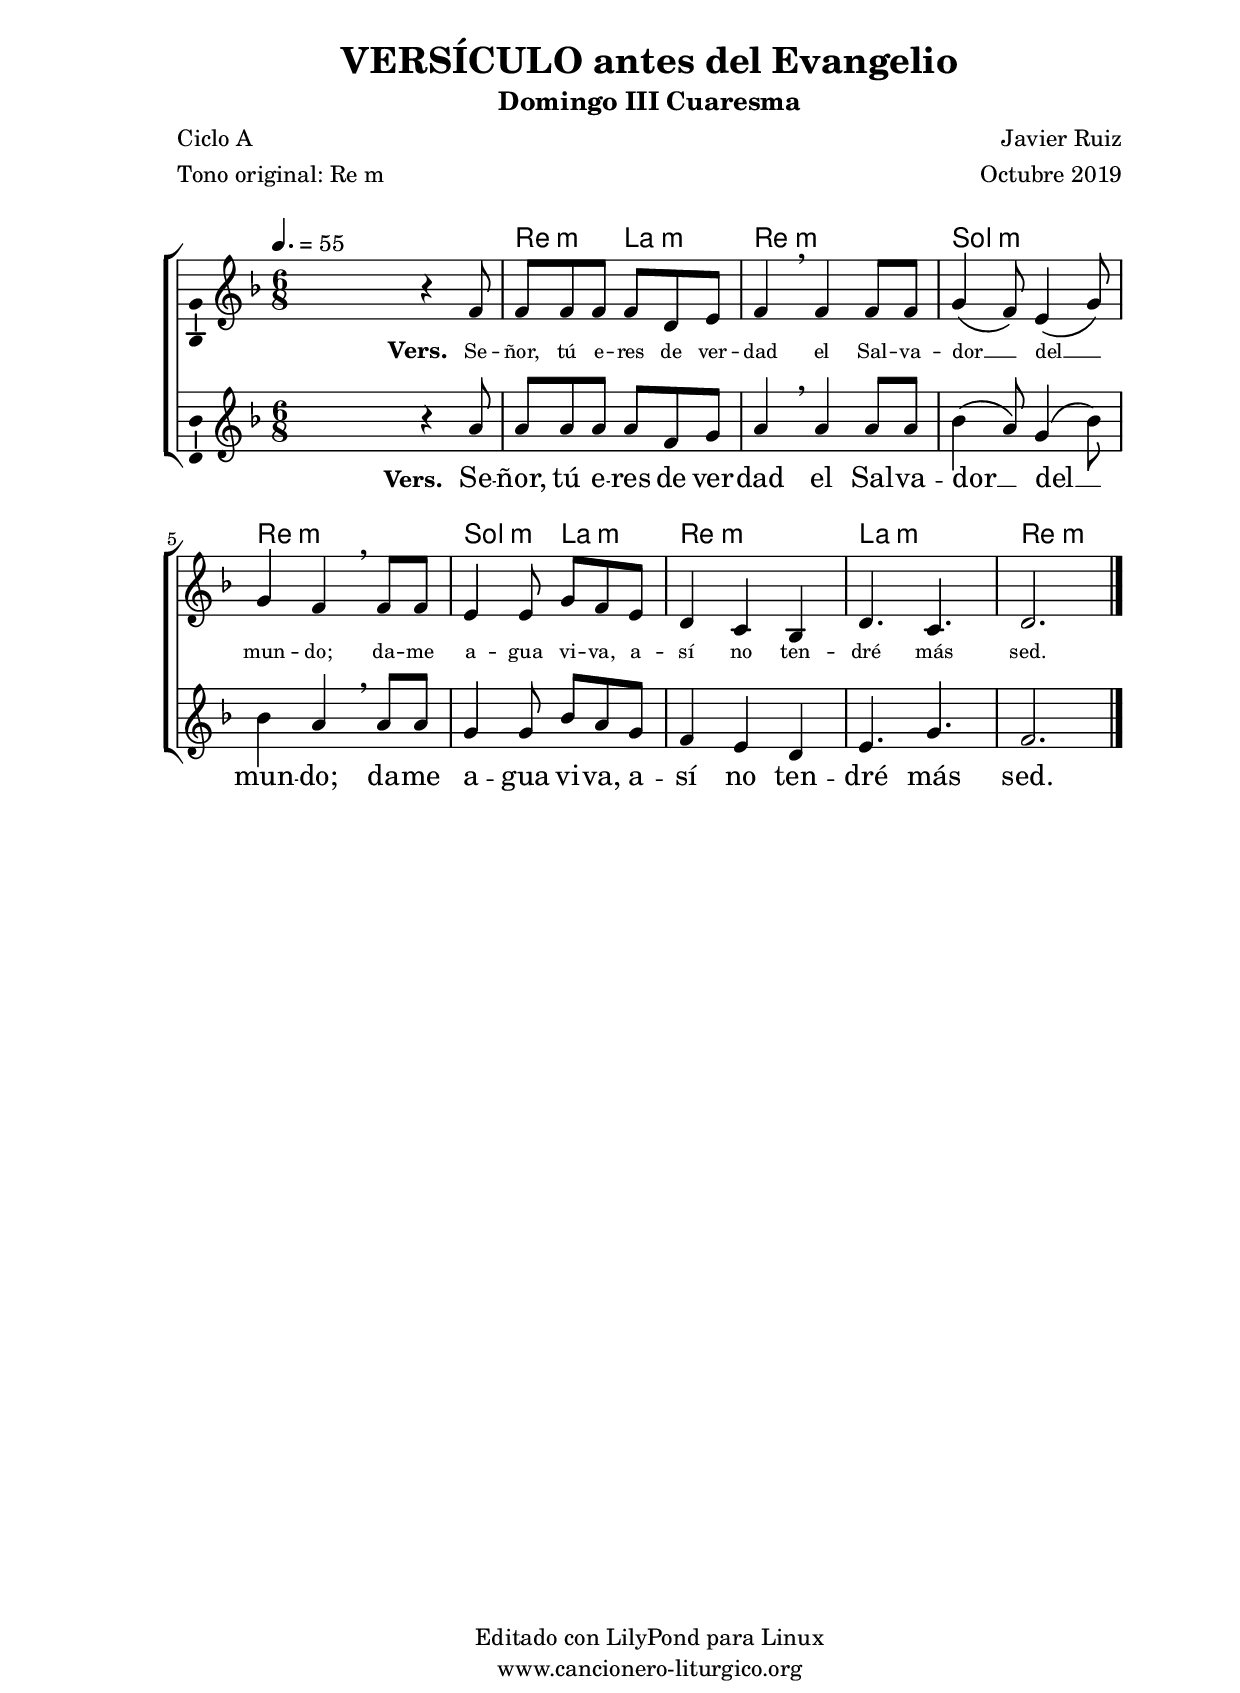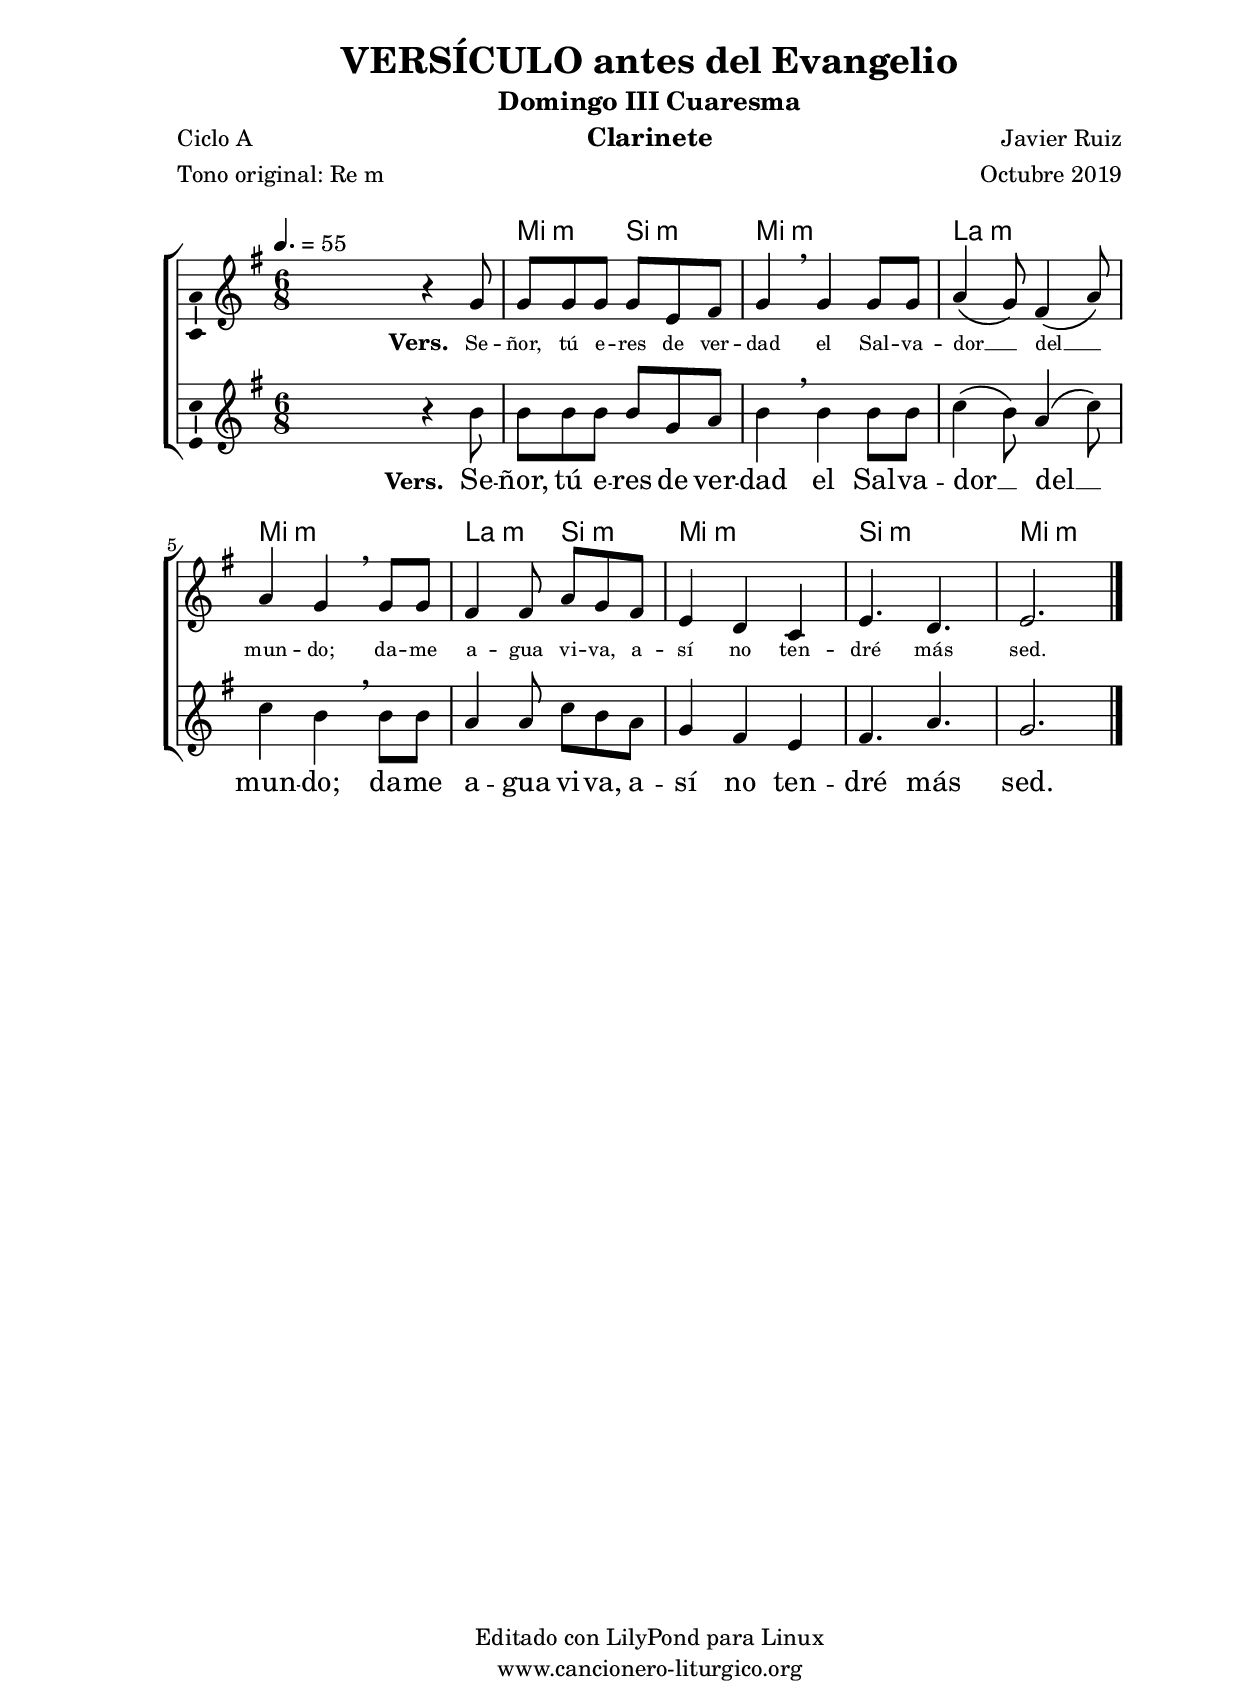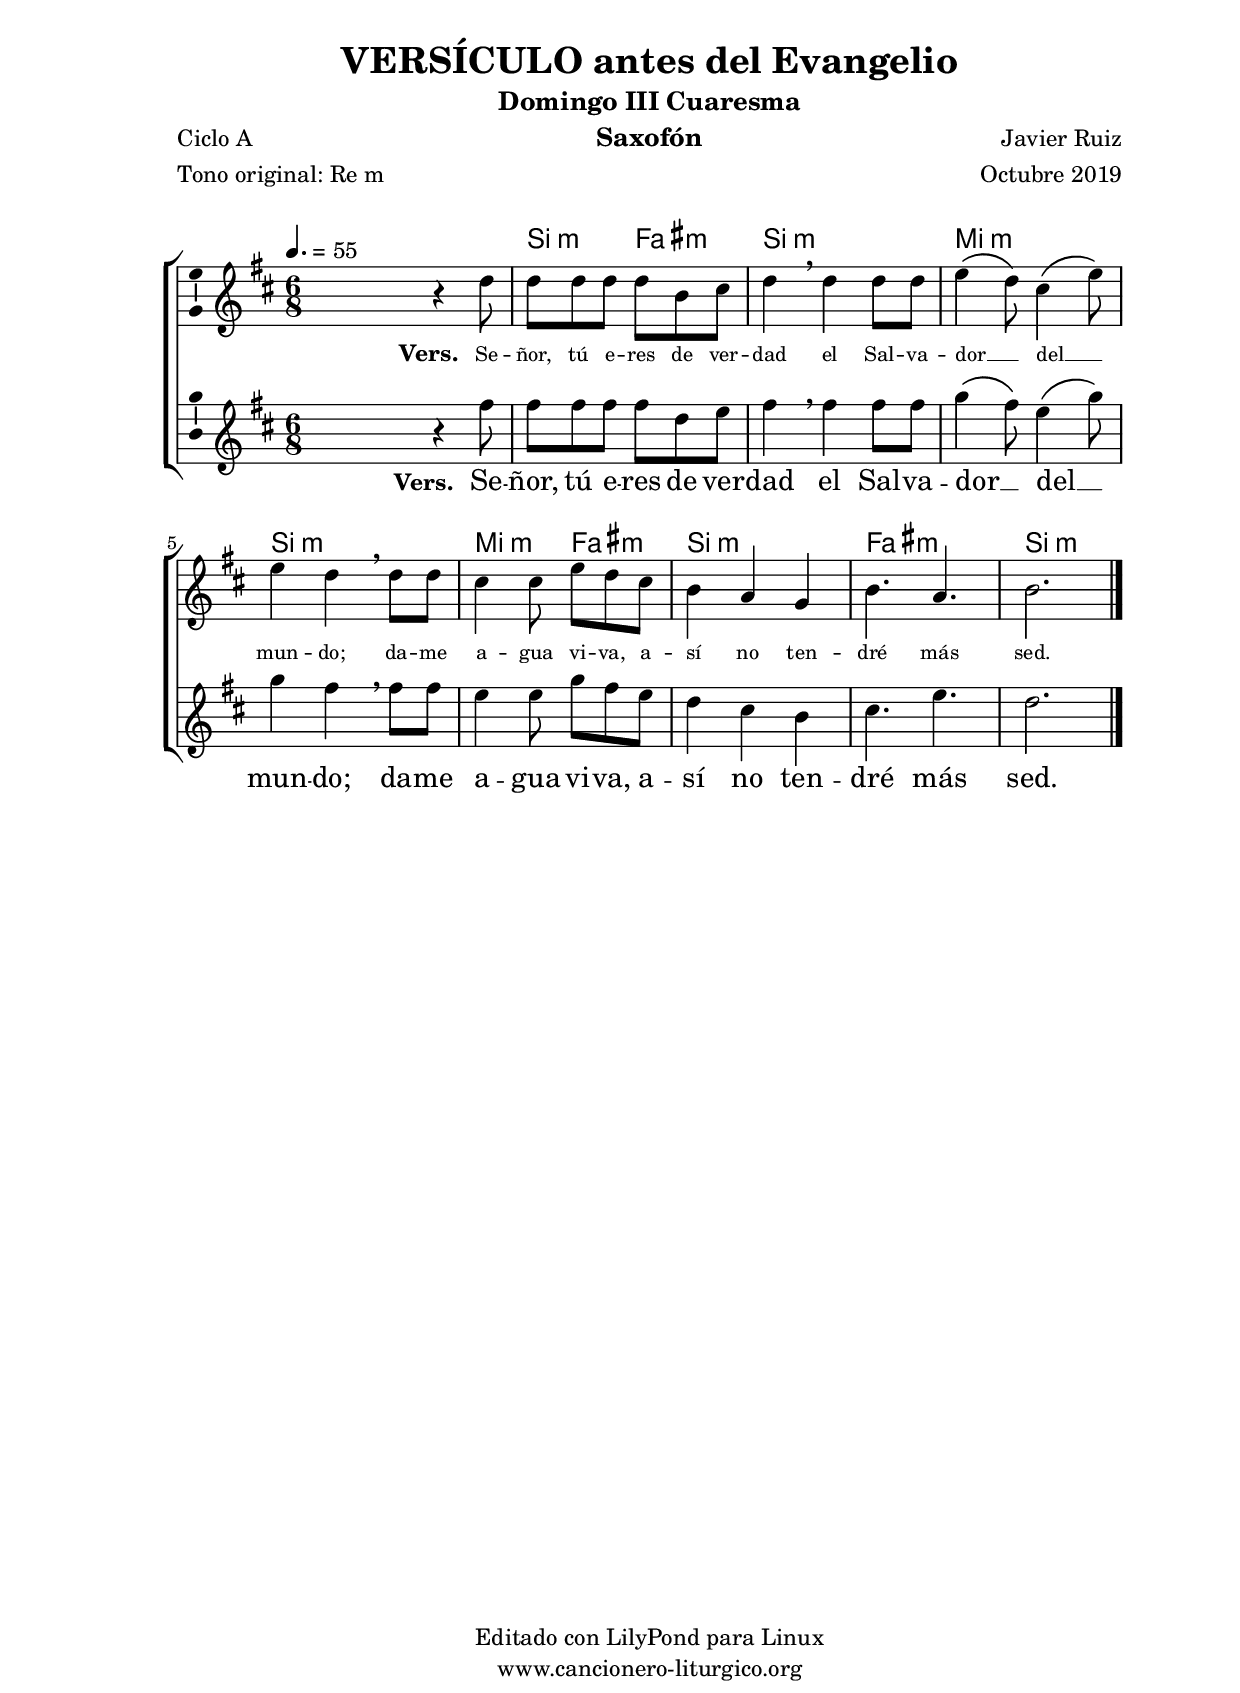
%
%para convertir .midi en .wav:
%timidity filename.midi -Ow -o finename.wav
%
%
%Para convertir de .wav a .mp3:
%lame -h -m j filename.wav
%
%
%para escuchar el midi:
%timidity nombrefichero.midi
%


%versión de lilypond para la que se ha escrito esta partitura:
\version "2.16.0"

	%Tamaño papel
	#(set-default-paper-size "a4")
	%Tamaño partitura
	#(set-global-staff-size 20)
	%No responde al pulsar sobre una nota
	#(ly:set-option 'point-and-click #f)

%parámetros del encabezamiento:
\header {
	title = "VERSÍCULO antes del Evangelio"
	subtitle = "Domingo III Cuaresma"
	composer = "Javier Ruiz"
	poet = "Ciclo A"
	meter = "Tono original: Re m"
	arranger = "Octubre 2019"
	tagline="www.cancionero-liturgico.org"
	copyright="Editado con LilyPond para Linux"
	}

%parámetros asociados al papel:
\paper  {
	oddHeaderMarkup = \markup {\fill-line { \on-the-fly #not-first-page \fromproperty #'header:title \on-the-fly #not-first-page \fromproperty #'header:composer }}
	evenHeaderMarkup = \markup {\fill-line { \fromproperty #'header:composer \fromproperty #'header:title }}
	#(set-paper-size "a4")
	print-page-number = ##f
	first-page-number = 1
	print-first-page-number = ##f
%	head-separation = 3.0 \cm
	top-margin = 1.5 \cm
%	top-margin = 2.0 \cm
%%%	bottom-margin = 0.5\cm
	bottom-margin = 0.2\cm
	left-margin = 3.0 \cm
	line-width = 16.0 \cm 
	indent = 0\mm
	interscoreline = 2.\mm
	between-system-space = 15\mm
%	para que las partituras no llenen la hoja:
	ragged-bottom = ##t
%	idem para la última hoja:
	ragged-last-bottom = ##f
%	para que las partituras llenen el ancho del papel:
	ragged-last = ##f
	after-title-space = 2.5 \cm
%page-count=2
system-count=2

	%Flexible Vertical Spacing
%	markup-markup-spacing =
%	#'((basic-distance . 15) (minimum-distance . 15) (padding . 3))
	markup-system-spacing =
	#'((basic-distance . 15) (minimum-distance . 15) (padding . 3))
	system-system-spacing =
	#'((basic-distance . 15) (minimum-distance . 15) (padding . 3))
	score-system-spacing =
	#'((basic-distance . 15) (minimum-distance . 15) (padding . 5))
%	top-system-spacing = % header
%	#'((basic-distance . 8) (minimum-distance . 0) (padding . 0))
%	top-markup-spacing =
%	#'((basic-distance . 20) (minimum-distance . 20) (padding . 0))
	last-bottom-spacing = % footer
	#'((basic-distance . 5) (minimum-distance . 5) (padding . 0))
%	score-markup-spacing =
%	#'((basic-distance . 16) (minimum-distance . 13) (padding . 0))

	}


%parámetros que afectan a toda la partitura:
global =  {
	%clave de sol (G):
	\clef G
	%armadura:
%	\transpose ees f
	\key d \minor
	\tempo 4.=55
	\set Score.tempoHideNote = ##f
	}


acordes = {
	\italianChords
	\chordmode {
%	\transpose ees f
{

s2.
d4.:m a:m d2.:m g:m d:m g4.:m a:m d2.:m a2.:m d2.:m

	}
	}
}


melodiatrompeta = 
%	\transpose ees f
{

	\relative c''{
	\time 6/8

s4. r4.
r2.
f4 a g8 f
e4. g
f2.
r2.
d4 f e8 d
c4. e
f2.

}
	\bar "|."
	}


melodiatres = 
%	\transpose ees f
{

	\relative c''{
	\time 6/8

s4 s8 r4 f,8
f8 f f f d e
f4 \breathe f f8 f
g4 \(f8\) e4 \(g8\)
g4 f \breathe f8 f
e4 e8 g f e
d4 c bes
d4. c
d2.

}

	\bar "|."
	}


melodiabajo = 
%	\transpose ees f
{

	%clave de fa (F):
	\clef F

	\relative c{
	\time 6/8

s4. r4 r8
d4 d8 a'4 a8
d,4 d e8 d
g4 g8 g f e
f4 e d
bes4 bes8 c4 c8
d4 d g8 f
e4 f8 g f e
d2.

}
	\bar "|."
	}


melodia = 
%	\transpose ees f
{

	\relative c'{
	\time 6/8

s4 s8 r4 a'8
a8 a a a f g
a4 \breathe a a8 a
bes4 \(a8\) g4 \(bes8\)
bes4 a \breathe a8 a
g4 g8 bes a g
f4 e d
e4. g
f2.

}
	\bar "|."
	}


texto = \lyricmode {
\set stanza =#"Vers. " Se -- ñor, tú e -- res de ver -- dad el Sal -- va -- dor __ _ del __ _ mun -- do;
da -- me a -- gua vi -- va, a -- sí no ten -- dré más sed.

	}

textotres = \lyricmode {
\override LyricText #'font-size = #-1
\set stanza =#"Vers. " Se -- ñor, tú e -- res de ver -- dad el Sal -- va -- dor __ _ del __ _ mun -- do;
da -- me a -- gua vi -- va, a -- sí no ten -- dré más sed.

	}


acordesStaff = \context ChordNames = acordesStaff <<
	\set Staff.midiInstrument = #"choir aahs"
	\set Staff.midiMinimumVolume = #0.3
	\set Staff.midiMaximumVolume = #0.5
	\set chordChanges = ##f
	\acordes
	>>

voztrompetaStaff = \context Voice = voztrompetaStaff
<<
	\override Staff.StaffSymbol #'staff-space = #(magstep -0.35)
	\set Staff.midiInstrument = #"trumpet"
	\set Staff.midiMinimumVolume = #0.4
	\set Staff.midiMaximumVolume = #0.6
	\global
	\melodiatrompeta
	>>

voztresStaff = \context Voice = voztresStaff
\with {\consists "Ambitus_engraver"}
<<
%	\override Staff.StaffSymbol #'staff-space = #(magstep -0.35)
	\set Staff.midiInstrument = #"violin"
	\set Staff.midiMinimumVolume = #0.6
	\set Staff.midiMaximumVolume = #0.8
	\global
	\relative c' \melodiatres
	>>

vozStaff = \context Voice = vozStaff
\with {\consists "Ambitus_engraver"}
<<
%	\set Staff.instrumentName = ""
%	\set Staff.shortInstrumentName = ""
%	\set Staff.midiInstrument = #"clarinet"
%	\set Staff.midiInstrument = #"cello"
	\set Staff.midiInstrument = #"flute"
%	\set Staff.midiInstrument = #"electric guitar (jazz)"
%	\set Staff.midiInstrument = #"english horn"
%	\set Staff.midiInstrument = #"violin"
%	\set Staff.midiInstrument = #"glockenspiel"
	\set Staff.midiMinimumVolume = #0.8
	\set Staff.midiMaximumVolume = #1.0
	\global
	\melodia
	>>

vozbajoStaff = \context Voice = vozbajoStaff
<<
	\override Staff.StaffSymbol #'staff-space = #(magstep -0.35)
	\set Staff.midiInstrument = #"english horn"
	\set Staff.midiMinimumVolume = #0.6
	\set Staff.midiMaximumVolume = #0.8
	\global
	\melodiabajo
	>>

textoStaff = \context Lyrics = textoStaff <<
	\lyricsto vozStaff \texto
	>>

textotresStaff = \context Lyrics = textotresStaff <<
	\lyricsto voztresStaff \textotres
	>>


\book {
	\score {
		<<
		\context ChoirStaff {
%			\override StaffGroup.SystemStartBracket #'collapse-height = #1
%			\override Score.SystemStartBar #'collapse-height = #1
			<<
			\acordesStaff
%			\voztrompetaStaff
			\voztresStaff
			\textotresStaff
			\vozStaff
			\textoStaff
%			\vozbajoStaff
			>>
			}
		>>
		\layout {
	    		\context {
				\Lyrics
				\override LyricText #'font-size = #2
				}
	   		 \context {
				\Score
				\override StaffSymbol #'staff-space = #(magstep +3)
				}
			}
		}
	\score {
		\unfoldRepeats
		<<
		\context ChoirStaff {
			<<
			\acordesStaff
			\voztrompetaStaff
			\voztresStaff
			\vozStaff
			\vozbajoStaff
			>>
			}
		>>
		\midi {
	  		\context {
	  			\Score
				tempoWholesPerMinute = #(ly:make-moment 70 4)
				}
			}
		}
	}

%Partitura para clarinete
#(define output-suffix "C")
\book {
	\header{
		instrument = "Clarinete"
		}
	\score {
		<<
		\context ChoirStaff {
%			\override StaffGroup.SystemStartBracket #'collapse-height = #1
%			\override Score.SystemStartBar #'collapse-height = #1
\transpose c d
			<<
			\acordesStaff
%			\voztrompetaStaff
			\voztresStaff
			\textotresStaff
			\vozStaff
			\textoStaff
%			\vozbajoStaff
			>>
			}
		>>
		\layout {
	    		\context {
				\Lyrics
				\override LyricText #'font-size = #2
				}
	   		 \context {
				\Score
				\override StaffSymbol #'staff-space = #(magstep +3)
				}
			}
		}
	}

%Partitura para saxofón
#(define output-suffix "S")
\book {
	\header{
		instrument = "Saxofón"
		}
	\score {
		<<
		\context ChoirStaff {
%			\override StaffGroup.SystemStartBracket #'collapse-height = #1
%			\override Score.SystemStartBar #'collapse-height = #1
\transpose c a
			<<
			\acordesStaff
%			\voztrompetaStaff
			\voztresStaff
			\textotresStaff
			\vozStaff
			\textoStaff
%			\vozbajoStaff
			>>
			}
		>>
		\layout {
	    		\context {
				\Lyrics
				\override LyricText #'font-size = #2
				}
	   		 \context {
				\Score
				\override StaffSymbol #'staff-space = #(magstep +3)
				}
			}
		}
	}


